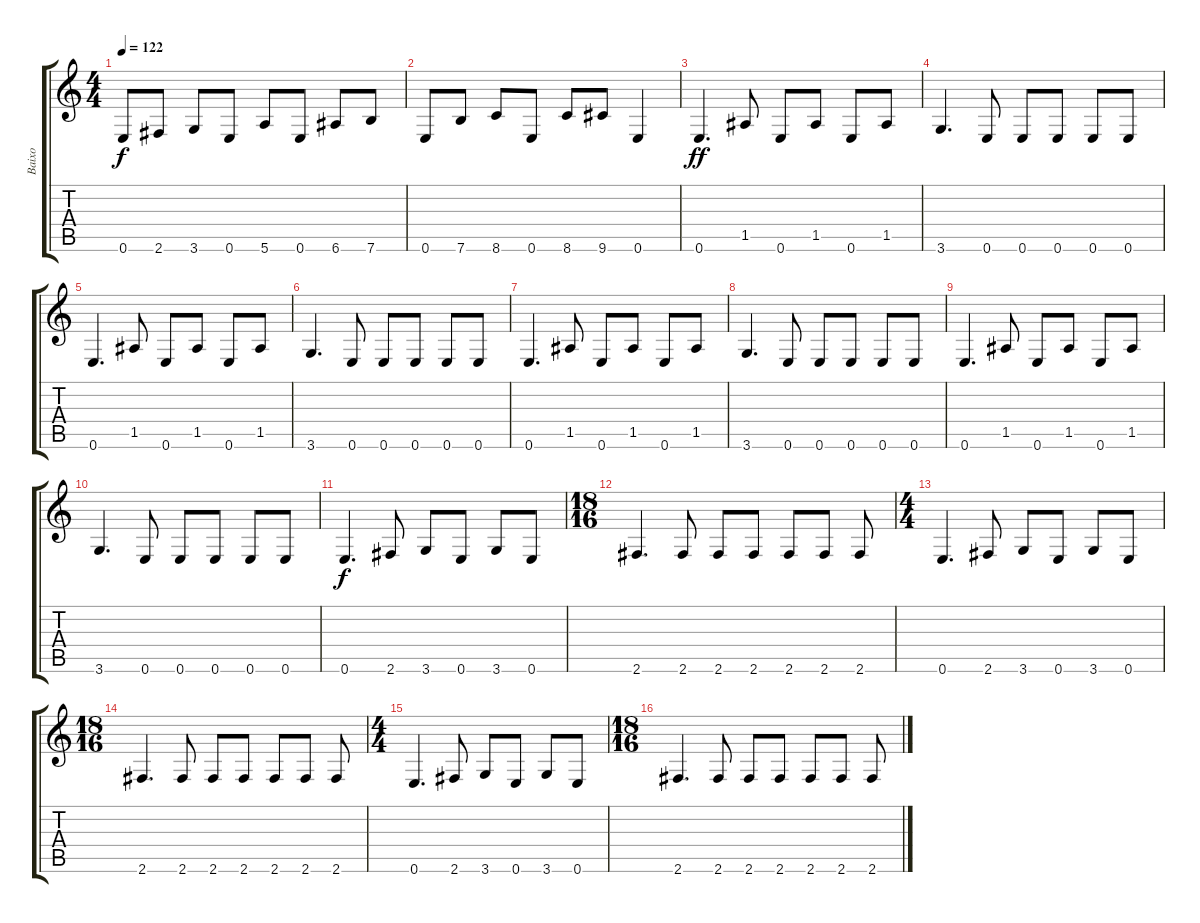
\track ("Baixo" "Baixo") {instrument electricbassfinger}
\staff {score tabs}
\tuning (E4 B3 G3 D3 A2 E2) {hide}
\ts (4 4)
\tempo 122
\clef g2
\ks c
0.6{t}.8{dy f} 2.6.8 3.6.8 0.6.8 5.6.8 0.6.8 6.6.8 7.6.8 |
0.6.8 7.6.8 8.6.8 0.6.8 8.6.8 9.6.8 0.6.4 |
0.6.4{d dy ff} 1.5.8 0.6.8 1.5.8 0.6.8 1.5.8 |
3.6.4{d} 0.6.8 0.6.8 0.6.8 0.6.8 0.6.8 |
0.6.4{d} 1.5.8 0.6.8 1.5.8 0.6.8 1.5.8 |
3.6.4{d} 0.6.8 0.6.8 0.6.8 0.6.8 0.6.8 |
0.6.4{d} 1.5.8 0.6.8 1.5.8 0.6.8 1.5.8 |
3.6.4{d} 0.6.8 0.6.8 0.6.8 0.6.8 0.6.8 |
0.6.4{d} 1.5.8 0.6.8 1.5.8 0.6.8 1.5.8 |
3.6.4{d} 0.6.8 0.6.8 0.6.8 0.6.8 0.6.8 |
0.6.4{d dy f} 2.6.8 3.6.8 0.6.8 3.6.8 0.6.8 |
\ts (18 16)
2.6.4{d} 2.6.8 2.6.8 2.6.8 2.6.8 2.6.8 2.6.8 |
\ts (4 4)
0.6.4{d} 2.6.8 3.6.8 0.6.8 3.6.8 0.6.8 |
\ts (18 16)
2.6.4{d} 2.6.8 2.6.8 2.6.8 2.6.8 2.6.8 2.6.8 |
\ts (4 4)
0.6.4{d} 2.6.8 3.6.8 0.6.8 3.6.8 0.6.8 |
\ts (18 16)
2.6.4{d} 2.6.8 2.6.8 2.6.8 2.6.8 2.6.8 2.6.8
